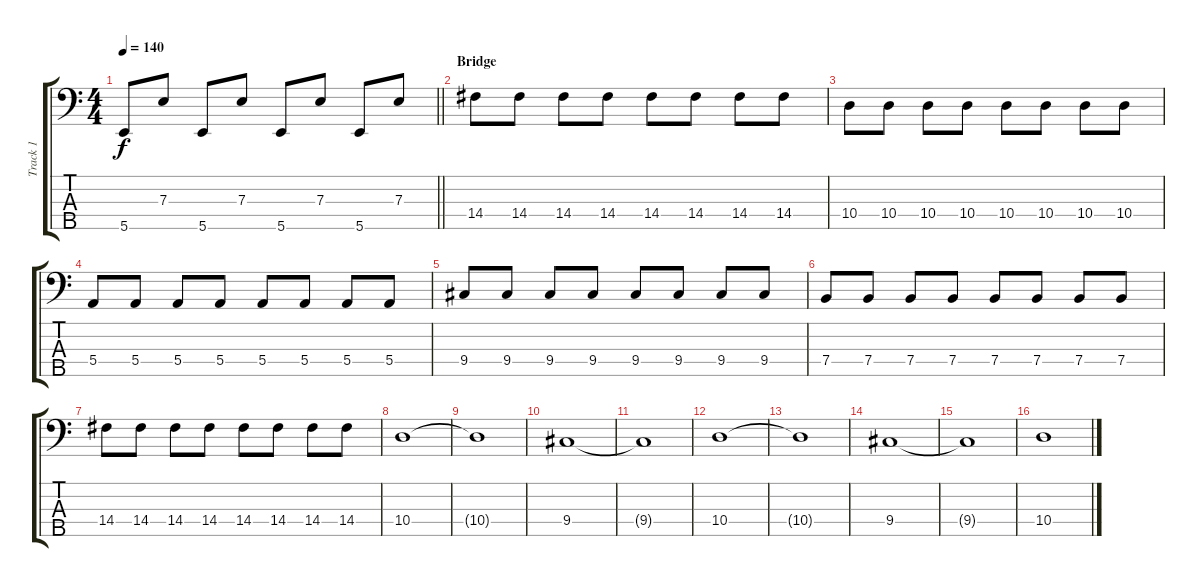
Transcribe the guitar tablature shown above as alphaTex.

\track ("Track 1" "Track 1") {instrument electricbassfinger}
\staff {score tabs}
\tuning (G2 D2 A1 E1 B0) {hide}
\ts (4 4)
\tempo 140
\clef f4
\barLineRight lightlight
\ks c
5.5.8{dy f} 7.3.8 5.5.8 7.3.8 5.5.8 7.3.8 5.5.8 7.3.8 |
\section ("" "Bridge")
14.4.8{instrument electricbassfinger} 14.4.8 14.4.8 14.4.8 14.4.8 14.4.8 14.4.8 14.4.8 |
10.4.8 10.4.8 10.4.8 10.4.8 10.4.8 10.4.8 10.4.8 10.4.8 |
5.4.8 5.4.8 5.4.8 5.4.8 5.4.8 5.4.8 5.4.8 5.4.8 |
9.4.8 9.4.8 9.4.8 9.4.8 9.4.8 9.4.8 9.4.8 9.4.8 |
7.4.8 7.4.8 7.4.8 7.4.8 7.4.8 7.4.8 7.4.8 7.4.8 |
14.4.8 14.4.8 14.4.8 14.4.8 14.4.8 14.4.8 14.4.8 14.4.8 |
10.4.1 |
10.4{t}.1 |
9.4.1 |
9.4{t}.1 |
10.4.1 |
10.4{t}.1 |
9.4.1 |
9.4{t}.1 |
10.4.1
